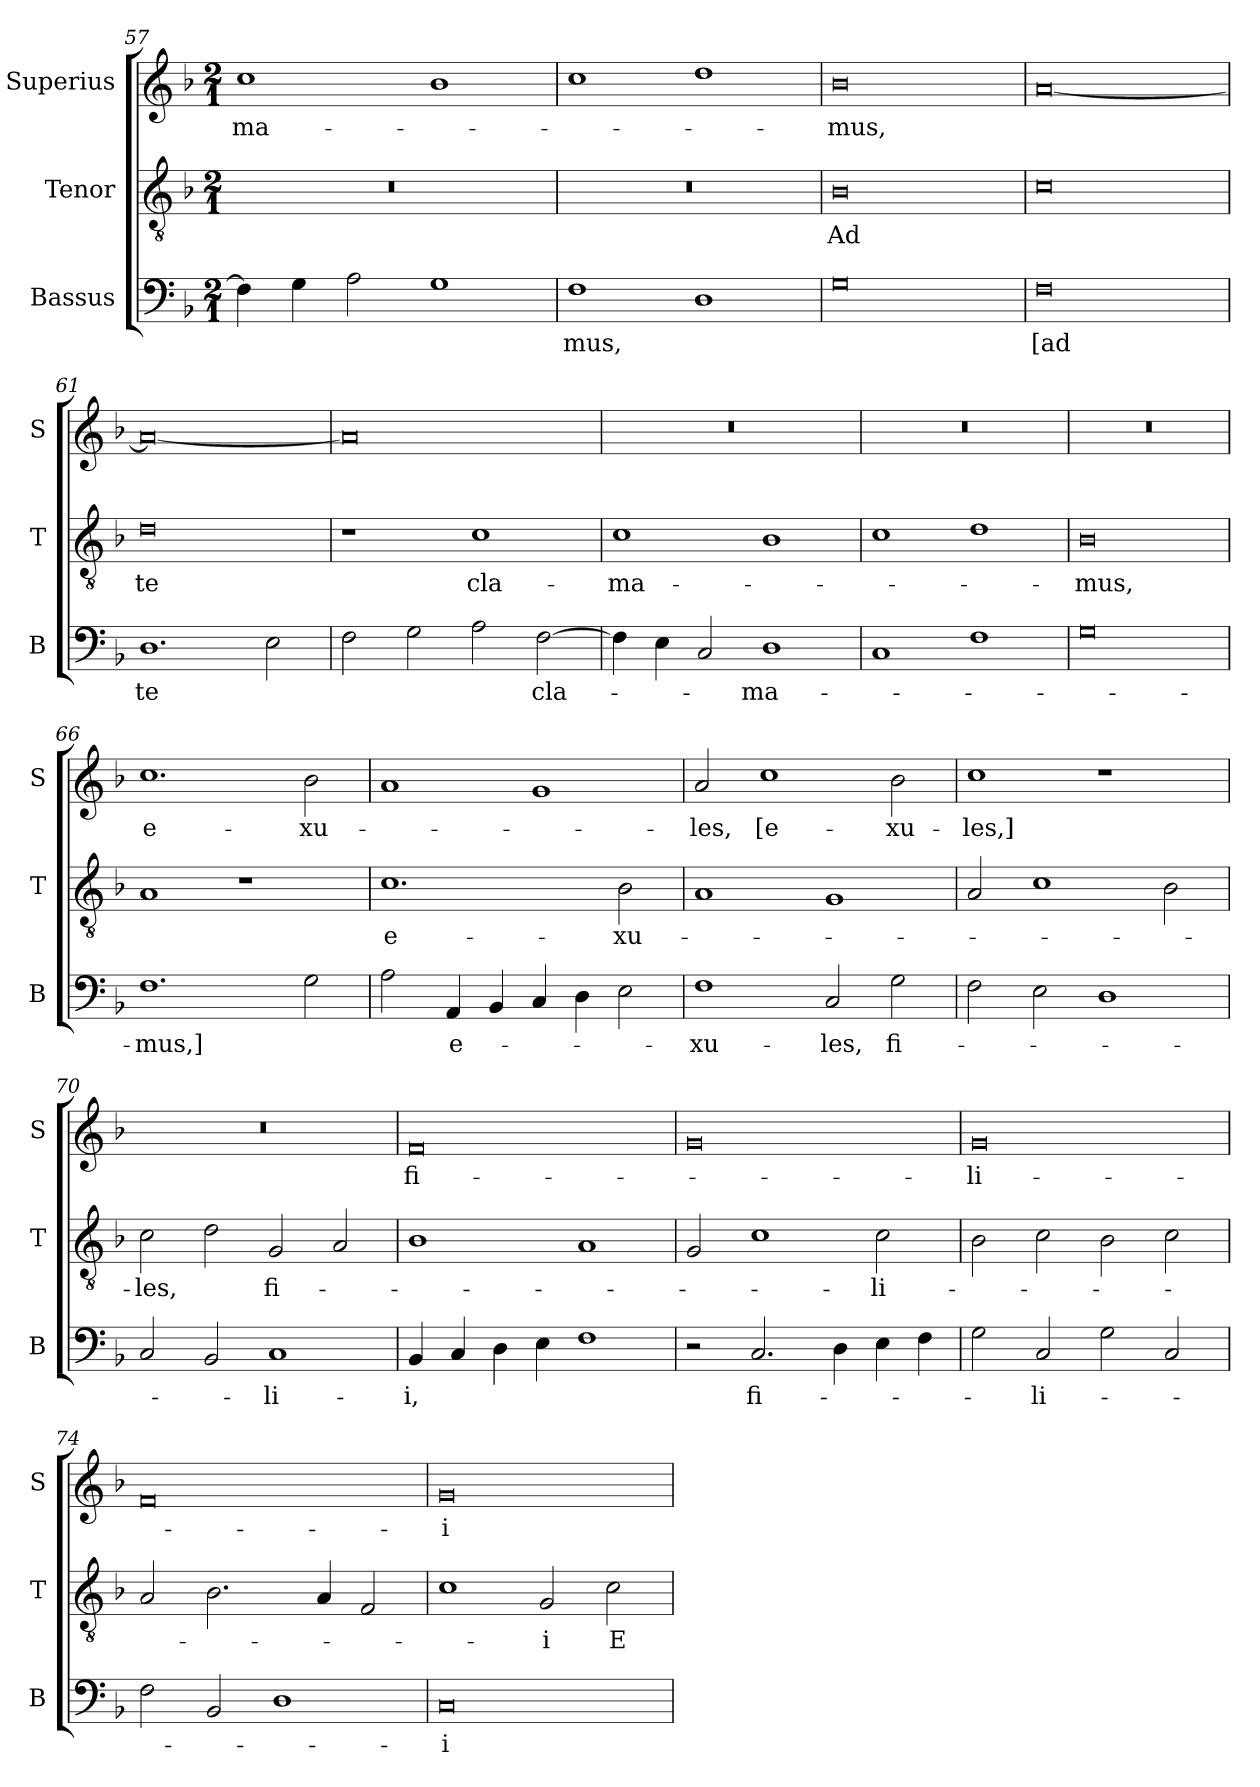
**kern	**text	**kern	**text	**kern	**text
*part3	*part3	*part2	*part2	*part1	*part1
*staff3	*staff3	*staff2	*staff2	*staff1	*staff1
*I"Bassus	*	*I"Tenor	*	*I"Superius	*
*I'B	*	*I'T	*	*I'S	*
*clefF4	*	*clefGv2	*	*clefG2	*
*k[b-]	*	*k[b-]	*	*k[b-]	*
*F:	*	*F:	*	*F:	*
*M2/1	*	*M2/1	*	*M2/1	*
=57	=57	=57	=57	=57	=57
4F]	.	0r	.	1cc	-ma-
4G	.	.	.	.	.
2A	.	.	.	.	.
1G	.	.	.	1b-	.
=58	=58	=58	=58	=58	=58
1F	-mus,	0r	.	1cc	.
1D	.	.	.	1dd	.
=59	=59	=59	=59	=59	=59
0G	.	0B-	Ad	0b-	-mus,
=60	=60	=60	=60	=60	=60
0F	[ad	0c	.	[0a	.
=61	=61	=61	=61	=61	=61
1.D	te	0d	te	0a_	.
2E	.	.	.	.	.
=62	=62	=62	=62	=62	=62
2F	.	1r	.	0a]	.
2G	.	.	.	.	.
2A	.	1c	cla-	.	.
[2F	cla-	.	.	.	.
=63	=63	=63	=63	=63	=63
4F]	.	1c	-ma-	0r	.
4E	.	.	.	.	.
2C	.	.	.	.	.
1D	-ma-	1B-	.	.	.
=64	=64	=64	=64	=64	=64
1C	.	1c	.	0r	.
1F	.	1d	.	.	.
=65	=65	=65	=65	=65	=65
0G	.	0B-	-mus,	0r	.
=66	=66	=66	=66	=66	=66
1.F	-mus,]	1A	.	1.cc	e-
.	.	1r	.	.	.
2G	.	.	.	2b-	-xu-
=67	=67	=67	=67	=67	=67
2A	.	1.c	e-	1a	.
4AA	e-	.	.	.	.
4BB-	.	.	.	.	.
4C	.	.	.	1g	.
4D	.	.	.	.	.
2E	.	2B-	-xu-	.	.
=68	=68	=68	=68	=68	=68
1F	-xu-	1A	.	2a	-les,
.	.	.	.	1cc	[e-
2C	-les,	1G	.	.	.
2G	fi-	.	.	2b-	-xu-
=69	=69	=69	=69	=69	=69
2F	.	2A	.	1cc	-les,]
2E	.	1c	.	.	.
1D	.	.	.	1r	.
.	.	2B-	.	.	.
=70	=70	=70	=70	=70	=70
2C	.	2c	-les,	0r	.
2BB-	.	2d	.	.	.
1C	-li-	2G	fi-	.	.
.	.	2A	.	.	.
=71	=71	=71	=71	=71	=71
4BB-	-i,	1B-	.	0f	fi-
4C	.	.	.	.	.
4D	.	.	.	.	.
4E	.	.	.	.	.
1F	.	1A	.	.	.
=72	=72	=72	=72	=72	=72
2r	.	2G	.	0g	.
2.C	fi-	1c	.	.	.
4D	.	.	.	.	.
4E	.	2c	-li-	.	.
4F	.	.	.	.	.
=73	=73	=73	=73	=73	=73
2G	.	2B-	.	0g	-li-
2C	-li-	2c	.	.	.
2G	.	2B-	.	.	.
2C	.	2c	.	.	.
=74	=74	=74	=74	=74	=74
2F	.	2A	.	0f	.
2BB-	.	2.B-	.	.	.
1D	.	.	.	.	.
.	.	4A	.	.	.
.	.	2F	.	.	.
=75	=75	=75	=75	=75	=75
0C	-i	1c	.	0g	-i
.	.	2G	-i	.	.
.	.	2c	E-	.	.
=	=	=	=	=	=
*-	*-	*-	*-	*-	*-
